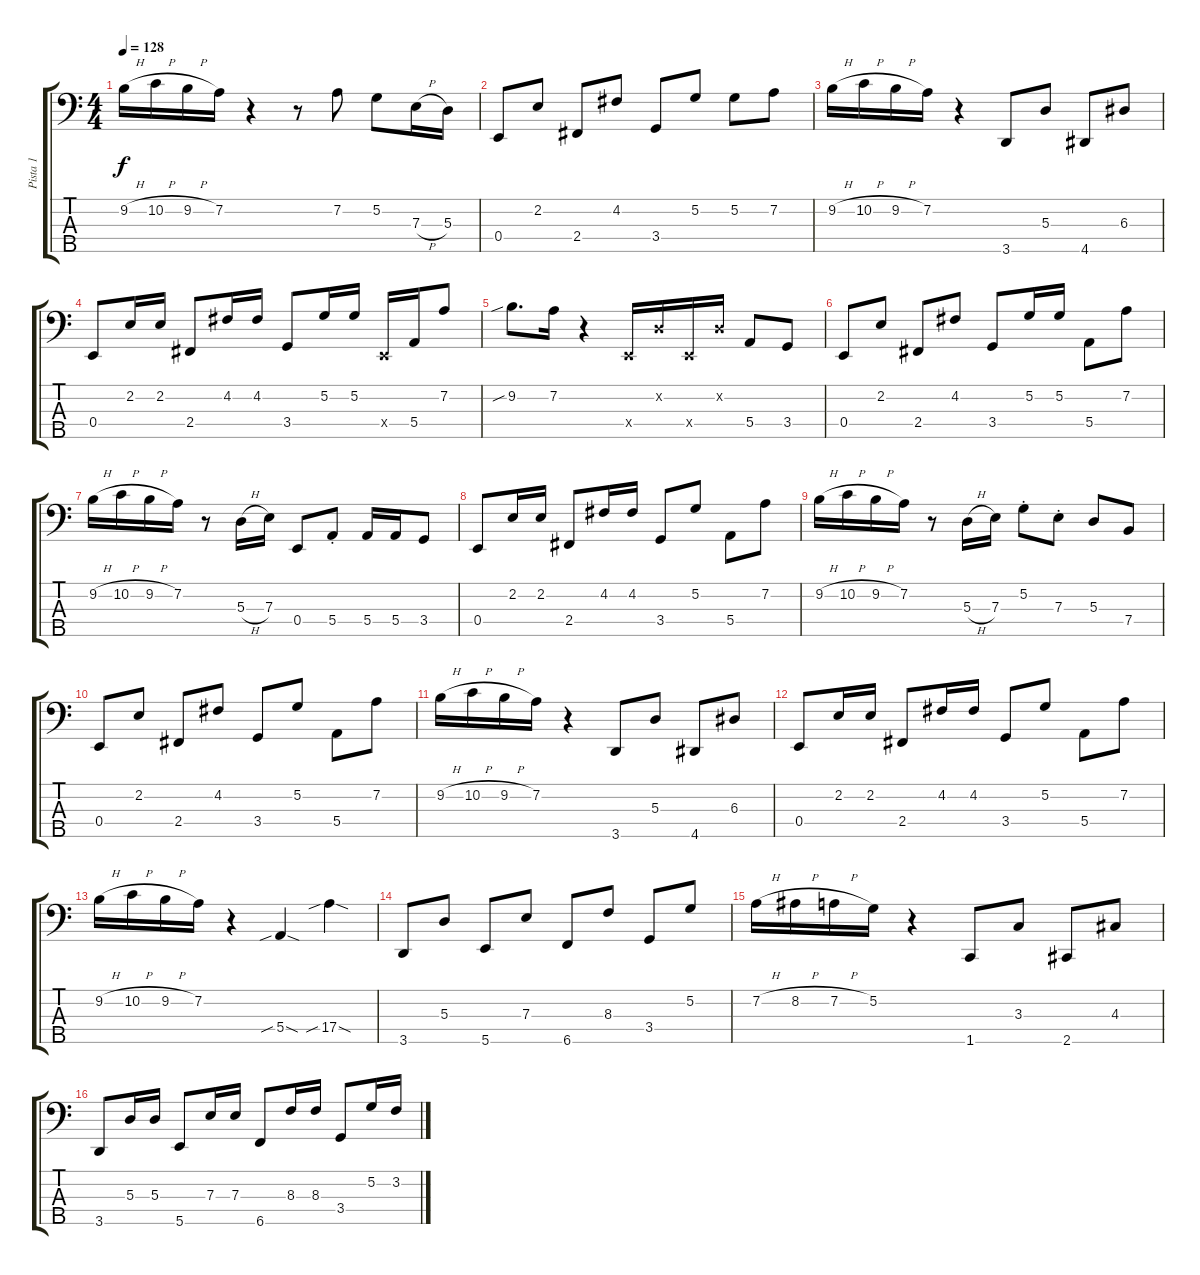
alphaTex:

\track ("Pista 1" "Pista 1") {instrument electricbassfinger}
\staff {score tabs}
\tuning (G2 D2 A1 E1 B0) {hide}
\ts (4 4)
\tempo 128
\clef f4
\ks c
9.2{h}.16{dy f} 10.2{h}.16 9.2{h}.16 7.2.16 r.4 r.8 7.2.8 5.2.8 7.3{h}.16 5.3.16 |
0.4.8 2.2.8 2.4.8 4.2.8 3.4.8 5.2.8 5.2.8 7.2.8 |
9.2{h}.16 10.2{h}.16 9.2{h}.16 7.2.16 r.4 3.5.8 5.3.8 4.5.8 6.3.8 |
0.4.8 2.2.16 2.2.16 2.4.8 4.2.16 4.2.16 3.4.8 5.2.16 5.2.16 0.4{x}.16 5.4.16 7.2.8 |
9.2{sib}.8{d} 7.2.16 r.4 0.4{x}.16 0.2{x}.16 0.4{x}.16 0.2{x}.16 5.4.8 3.4.8 |
0.4.8 2.2.8 2.4.8 4.2.8 3.4.8 5.2.16 5.2.16 5.4.8 7.2.8 |
9.2{h}.16 10.2{h}.16 9.2{h}.16 7.2.16 r.8 5.3{h}.16 7.3.16 0.4.8 5.4{st}.8 5.4.16 5.4.16 3.4.8 |
0.4.8 2.2.16 2.2.16 2.4.8 4.2.16 4.2.16 3.4.8 5.2.8 5.4.8 7.2.8 |
9.2{h}.16 10.2{h}.16 9.2{h}.16 7.2.16 r.8 5.3{h}.16 7.3.16 5.2{st}.8 7.3{st}.8 5.3.8 7.4.8 |
0.4.8 2.2.8 2.4.8 4.2.8 3.4.8 5.2.8 5.4.8 7.2.8 |
9.2{h}.16 10.2{h}.16 9.2{h}.16 7.2.16 r.4 3.5.8 5.3.8 4.5.8 6.3.8 |
0.4.8 2.2.16 2.2.16 2.4.8 4.2.16 4.2.16 3.4.8 5.2.8 5.4.8 7.2.8 |
9.2{h}.16 10.2{h}.16 9.2{h}.16 7.2.16 r.4 5.4{sib sod}.4 17.4{sib sod}.4 |
3.5.8 5.3.8 5.5.8 7.3.8 6.5.8 8.3.8 3.4.8 5.2.8 |
7.2{h}.16 8.2{h}.16 7.2{h}.16 5.2.16 r.4 1.5.8 3.3.8 2.5.8 4.3.8 |
3.5.8 5.3.16 5.3.16 5.5.8 7.3.16 7.3.16 6.5.8 8.3.16 8.3.16 3.4.8 5.2.16 3.2.16
